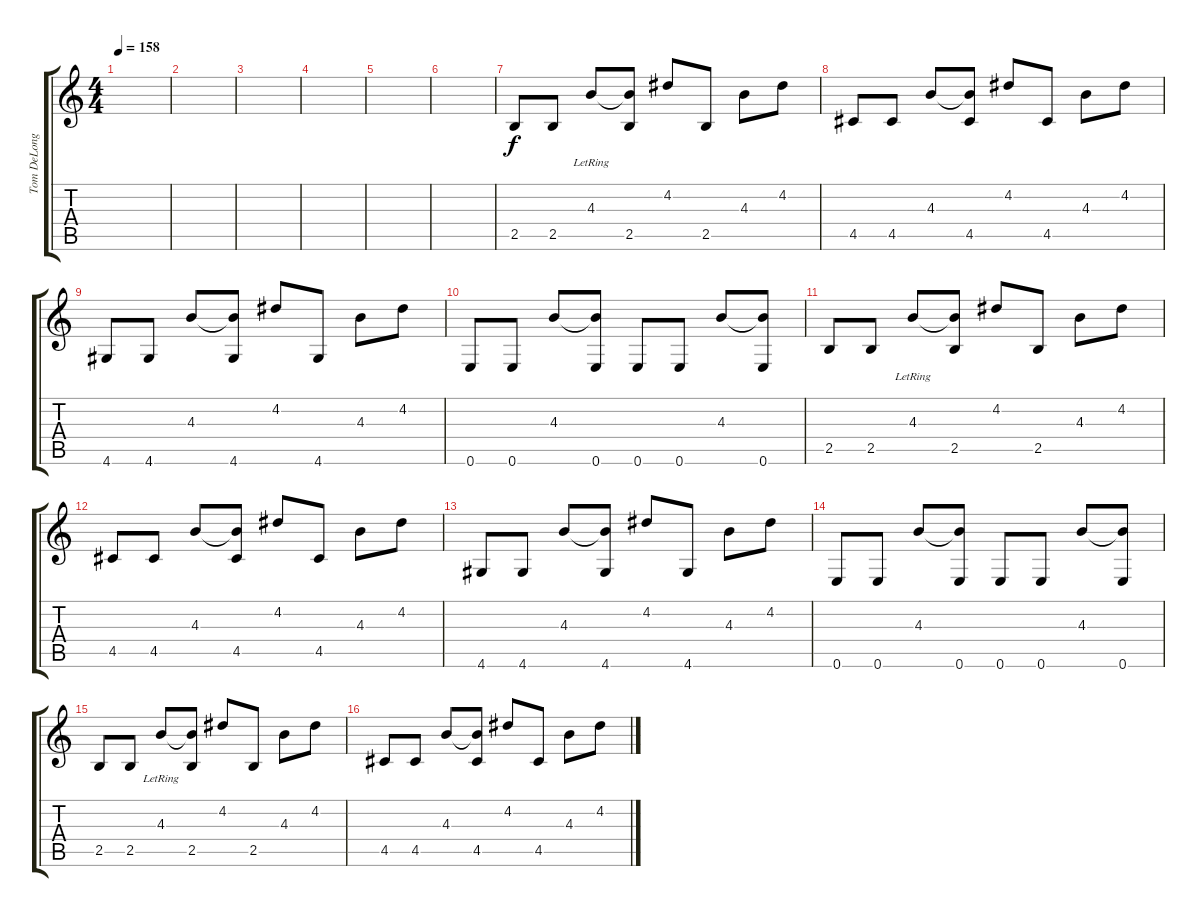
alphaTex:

\track ("Tom DeLonge - Clean Guitar" "Tom DeLong") {instrument electricguitarclean}
\staff {score tabs}
\tuning (E4 B3 G3 D3 A2 E2) {hide}
\ts (4 4)
\tempo 158
\clef g2
\ks c
|
|
|
|
|
|
2.5.8 2.5.8 4.3{lr}.8 (4.3{t} 2.5).8 4.2.8 2.5.8 4.3.8 4.2.8 |
4.5.8 4.5.8 4.3.8 (4.3{t} 4.5).8 4.2.8 4.5.8 4.3.8 4.2.8 |
4.6.8 4.6.8 4.3.8 (4.3{t} 4.6).8 4.2.8 4.6.8 4.3.8 4.2.8 |
0.6.8 0.6.8 4.3.8 (4.3{t} 0.6).8 0.6.8 0.6.8 4.3.8 (4.3{t} 0.6).8 |
2.5.8 2.5.8 4.3{lr}.8 (4.3{t} 2.5).8 4.2.8 2.5.8 4.3.8 4.2.8 |
4.5.8 4.5.8 4.3.8 (4.3{t} 4.5).8 4.2.8 4.5.8 4.3.8 4.2.8 |
4.6.8 4.6.8 4.3.8 (4.3{t} 4.6).8 4.2.8 4.6.8 4.3.8 4.2.8 |
0.6.8 0.6.8 4.3.8 (4.3{t} 0.6).8 0.6.8 0.6.8 4.3.8 (4.3{t} 0.6).8 |
2.5.8 2.5.8 4.3{lr}.8 (4.3{t} 2.5).8 4.2.8 2.5.8 4.3.8 4.2.8 |
4.5.8 4.5.8 4.3.8 (4.3{t} 4.5).8 4.2.8 4.5.8 4.3.8 4.2.8
